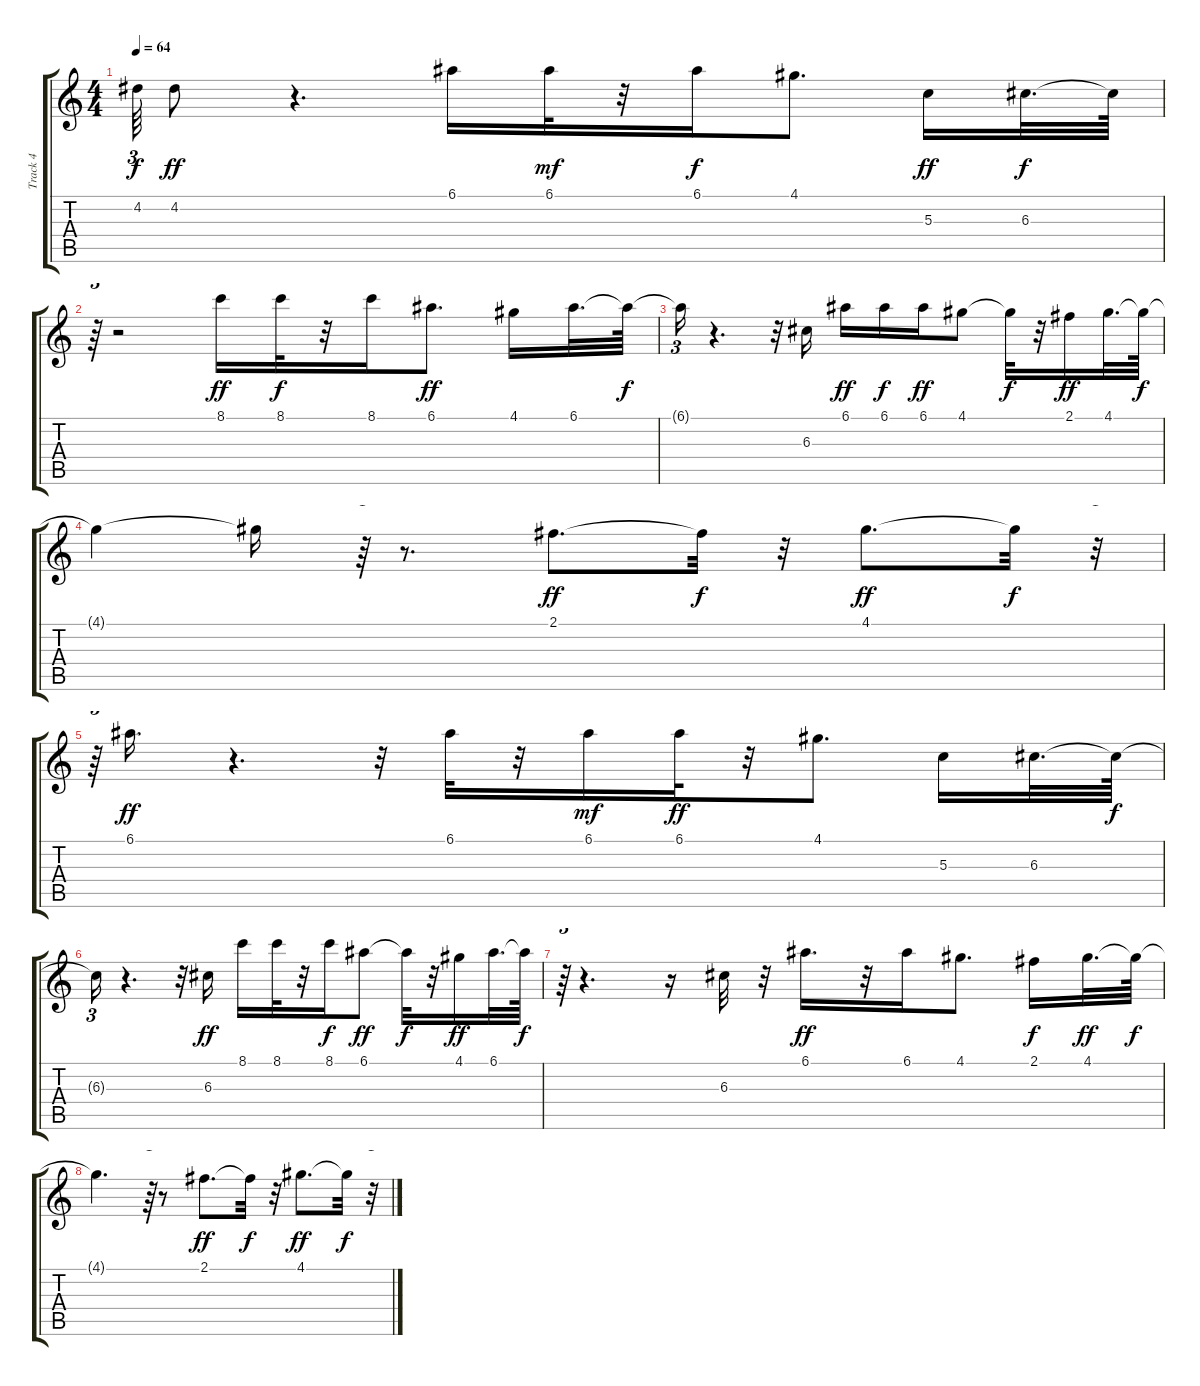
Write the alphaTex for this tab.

\track ("Track 4" "Track 4") {instrument acousticguitarnylon}
\staff {score tabs}
\tuning (E4 B3 G3 D3 A2 E2) {hide}
\ts (4 4)
\tempo 64
\clef g2
\ks c
4.2{t}.64{tu (3 2) dy f} 4.2.8{dy ff} r.4{d} 6.1.16 6.1.32{dy mf} r.32 6.1.16{dy f} 4.1.8{d} 5.3.16{dy ff} 6.3.32{d dy f} 6.3{t}.64 |
r.64{tu (3 2)} r.2 8.1.16{dy ff} 8.1.32{dy f} r.32 8.1.16 6.1.8{d dy ff} 4.1.16 6.1.32{d} 6.1{t}.64{dy f} |
6.1{t}.16{tu (3 2)} r.4{d} r.32 6.3.16 6.1.16{dy ff} 6.1.16{dy f} 6.1.16{dy ff} 4.1.8 4.1{t}.32{dy f} r.32 2.1.16{dy ff} 4.1.32{d} 4.1{t}.64{dy f} |
4.1{t}.4 4.1{t}.16 r.64{tu (3 2)} r.8{d} 2.1.8{d dy ff} 2.1{t}.32{dy f} r.32 4.1.8{d dy ff} 4.1{t}.32{dy f} r.32{tu (3 2)} |
r.64{tu (3 2)} 6.1.16{d dy ff} r.4{d} r.32 6.1.32 r.32 6.1.16{dy mf} 6.1.32{dy ff} r.32 4.1.8{d} 5.3.16 6.3.32{d} 6.3{t}.64{dy f} |
6.3{t}.16{tu (3 2)} r.4{d} r.32 6.3.16{dy ff} 8.1.16 8.1.32 r.32 8.1.16{dy f} 6.1.8{dy ff} 6.1{t}.32{dy f} r.32 4.1.16{dy ff} 6.1.32{d} 6.1{t}.64{dy f} |
r.64{tu (3 2)} r.4{d} r.16 6.3.32 r.32 6.1.16{d dy ff} r.32 6.1.16 4.1.8{d} 2.1.16{dy f} 4.1.32{d dy ff} 4.1{t}.64{dy f} |
4.1{t}.4{d} r.64{tu (3 2)} r.8 2.1.8{d dy ff} 2.1{t}.32{dy f} r.32 4.1.8{d dy ff} 4.1{t}.32{dy f} r.32{tu (3 2)}
